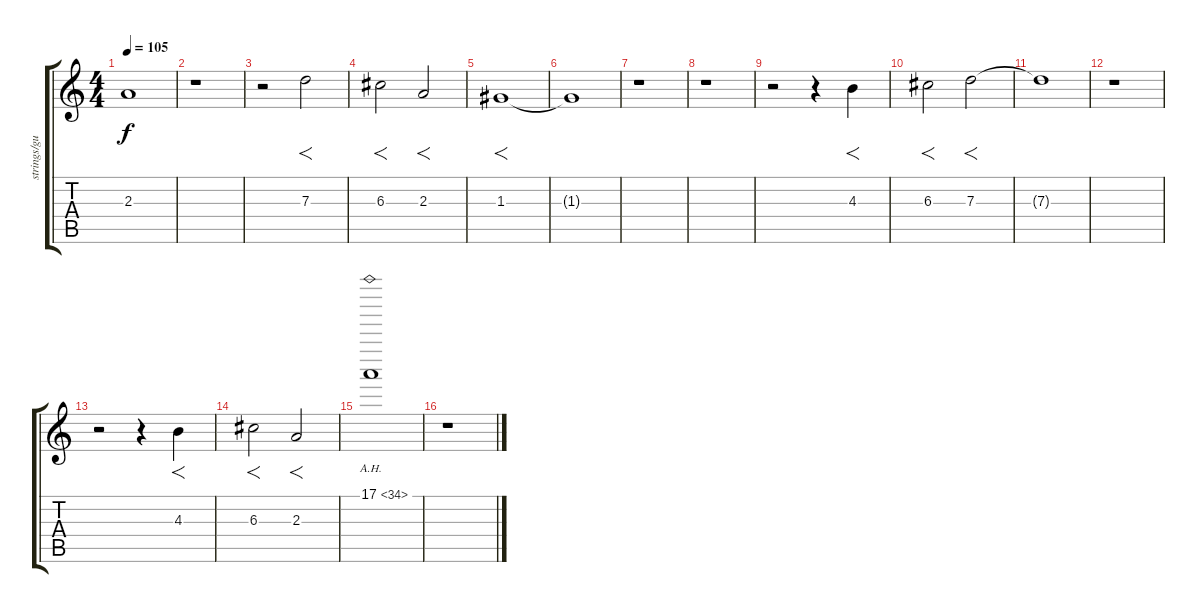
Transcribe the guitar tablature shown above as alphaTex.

\track ("strings/guitar" "strings/gu") {instrument distortionguitar}
\staff {score tabs}
\tuning (E4 B3 G3 D3 A2 E2) {hide}
\ts (4 4)
\tempo 105
\clef g2
\ks c
2.3{t}.1{dy f} |
r.1 |
r.2 7.3.2{f} |
6.3.2{f} 2.3.2{f} |
1.3.1{f} |
1.3{t}.1 |
r.1 |
r.1 |
r.2 r.4 4.3.4{f} |
6.3.2{f} 7.3.2{f} |
7.3{t}.1 |
r.1 |
r.2 r.4 4.3.4{f} |
6.3.2{f} 2.3.2{f} |
17.1{ah 17}.1 |
r.1
